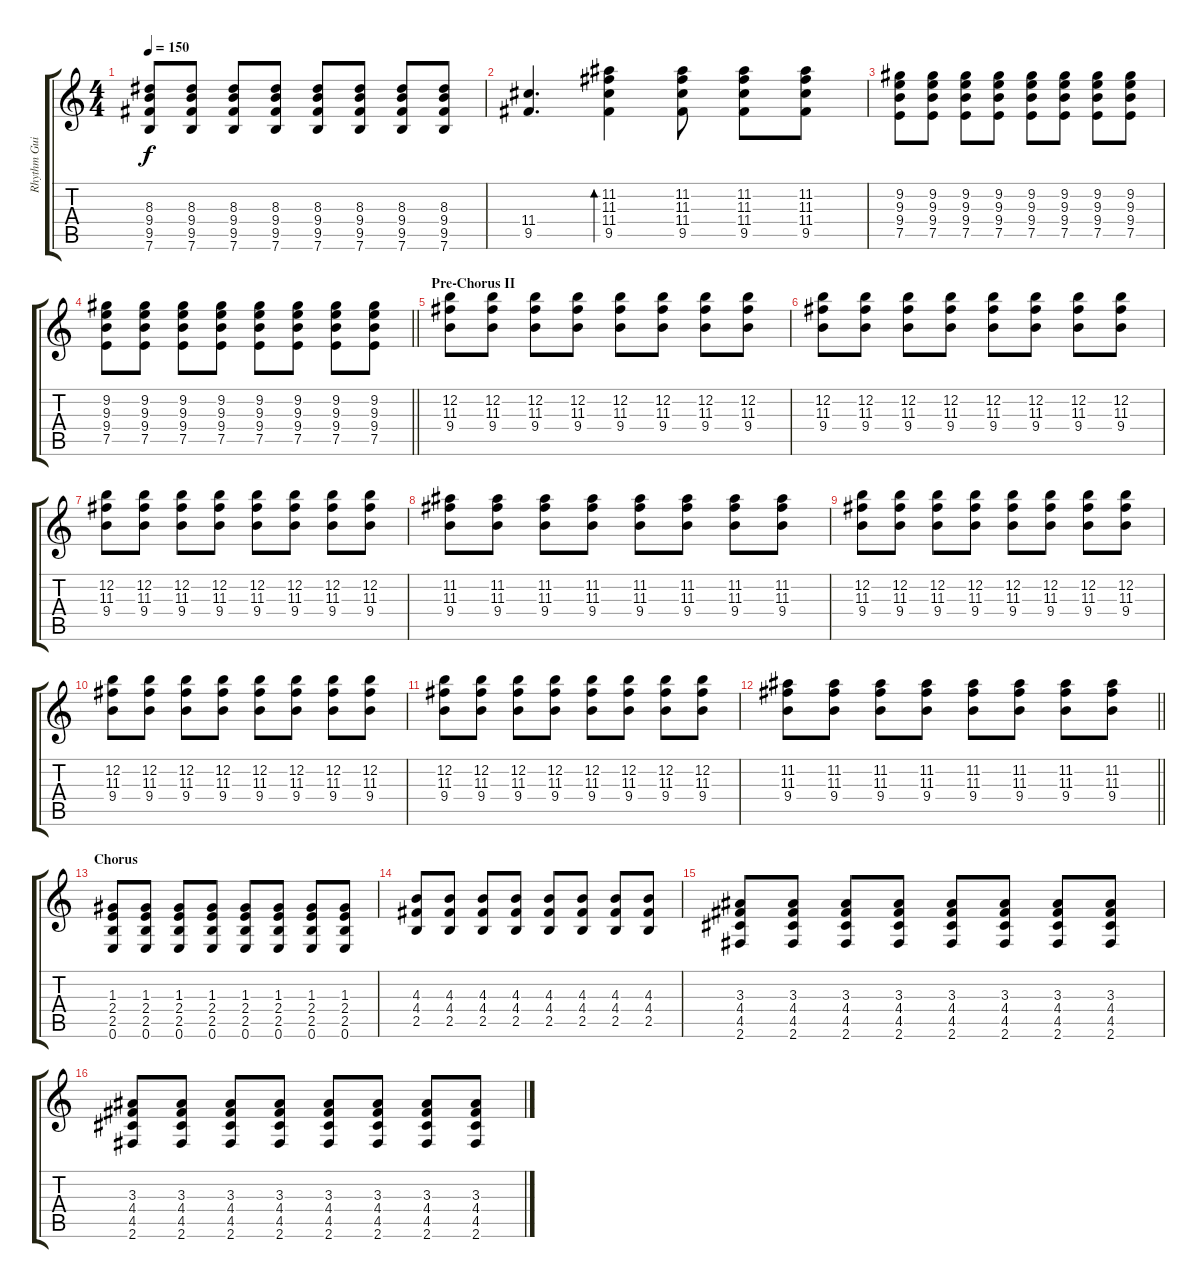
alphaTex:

\track ("Rhythm Guitar" "Rhythm Gui") {instrument distortionguitar}
\staff {score tabs}
\tuning (E4 B3 G3 D3 A2 E2) {hide}
\ts (4 4)
\tempo 150
\clef g2
\ks c
(8.3 9.4 9.5 7.6).8{dy f} (8.3 9.4 9.5 7.6).8 (8.3 9.4 9.5 7.6).8 (8.3 9.4 9.5 7.6).8 (8.3 9.4 9.5 7.6).8 (8.3 9.4 9.5 7.6).8 (8.3 9.4 9.5 7.6).8 (8.3 9.4 9.5 7.6).8 |
(11.4 9.5).4{d} (11.2 11.3 11.4 9.5).4{bd 240} (11.2 11.3 11.4 9.5).8 (11.2 11.3 11.4 9.5).8 (11.2 11.3 11.4 9.5).8 |
(9.2 9.3 9.4 7.5).8 (9.2 9.3 9.4 7.5).8 (9.2 9.3 9.4 7.5).8 (9.2 9.3 9.4 7.5).8 (9.2 9.3 9.4 7.5).8 (9.2 9.3 9.4 7.5).8 (9.2 9.3 9.4 7.5).8 (9.2 9.3 9.4 7.5).8 |
\barLineRight lightlight
(9.2 9.3 9.4 7.5).8 (9.2 9.3 9.4 7.5).8 (9.2 9.3 9.4 7.5).8 (9.2 9.3 9.4 7.5).8 (9.2 9.3 9.4 7.5).8 (9.2 9.3 9.4 7.5).8 (9.2 9.3 9.4 7.5).8 (9.2 9.3 9.4 7.5).8 |
\section ("" "Pre-Chorus II")
(12.2 11.3 9.4).8 (12.2 11.3 9.4).8 (12.2 11.3 9.4).8 (12.2 11.3 9.4).8 (12.2 11.3 9.4).8 (12.2 11.3 9.4).8 (12.2 11.3 9.4).8 (12.2 11.3 9.4).8 |
(12.2 11.3 9.4).8 (12.2 11.3 9.4).8 (12.2 11.3 9.4).8 (12.2 11.3 9.4).8 (12.2 11.3 9.4).8 (12.2 11.3 9.4).8 (12.2 11.3 9.4).8 (12.2 11.3 9.4).8 |
(12.2 11.3 9.4).8 (12.2 11.3 9.4).8 (12.2 11.3 9.4).8 (12.2 11.3 9.4).8 (12.2 11.3 9.4).8 (12.2 11.3 9.4).8 (12.2 11.3 9.4).8 (12.2 11.3 9.4).8 |
(11.2 11.3 9.4).8 (11.2 11.3 9.4).8 (11.2 11.3 9.4).8 (11.2 11.3 9.4).8 (11.2 11.3 9.4).8 (11.2 11.3 9.4).8 (11.2 11.3 9.4).8 (11.2 11.3 9.4).8 |
(12.2 11.3 9.4).8 (12.2 11.3 9.4).8 (12.2 11.3 9.4).8 (12.2 11.3 9.4).8 (12.2 11.3 9.4).8 (12.2 11.3 9.4).8 (12.2 11.3 9.4).8 (12.2 11.3 9.4).8 |
(12.2 11.3 9.4).8 (12.2 11.3 9.4).8 (12.2 11.3 9.4).8 (12.2 11.3 9.4).8 (12.2 11.3 9.4).8 (12.2 11.3 9.4).8 (12.2 11.3 9.4).8 (12.2 11.3 9.4).8 |
(12.2 11.3 9.4).8 (12.2 11.3 9.4).8 (12.2 11.3 9.4).8 (12.2 11.3 9.4).8 (12.2 11.3 9.4).8 (12.2 11.3 9.4).8 (12.2 11.3 9.4).8 (12.2 11.3 9.4).8 |
\barLineRight lightlight
(11.2 11.3 9.4).8 (11.2 11.3 9.4).8 (11.2 11.3 9.4).8 (11.2 11.3 9.4).8 (11.2 11.3 9.4).8 (11.2 11.3 9.4).8 (11.2 11.3 9.4).8 (11.2 11.3 9.4).8 |
\section ("" "Chorus")
(1.3 2.4 2.5 0.6).8 (1.3 2.4 2.5 0.6).8 (1.3 2.4 2.5 0.6).8 (1.3 2.4 2.5 0.6).8 (1.3 2.4 2.5 0.6).8 (1.3 2.4 2.5 0.6).8 (1.3 2.4 2.5 0.6).8 (1.3 2.4 2.5 0.6).8 |
(4.3 4.4 2.5).8 (4.3 4.4 2.5).8 (4.3 4.4 2.5).8 (4.3 4.4 2.5).8 (4.3 4.4 2.5).8 (4.3 4.4 2.5).8 (4.3 4.4 2.5).8 (4.3 4.4 2.5).8 |
(3.3 4.4 4.5 2.6).8 (3.3 4.4 4.5 2.6).8 (3.3 4.4 4.5 2.6).8 (3.3 4.4 4.5 2.6).8 (3.3 4.4 4.5 2.6).8 (3.3 4.4 4.5 2.6).8 (3.3 4.4 4.5 2.6).8 (3.3 4.4 4.5 2.6).8 |
(3.3 4.4 4.5 2.6).8 (3.3 4.4 4.5 2.6).8 (3.3 4.4 4.5 2.6).8 (3.3 4.4 4.5 2.6).8 (3.3 4.4 4.5 2.6).8 (3.3 4.4 4.5 2.6).8 (3.3 4.4 4.5 2.6).8 (3.3 4.4 4.5 2.6).8
